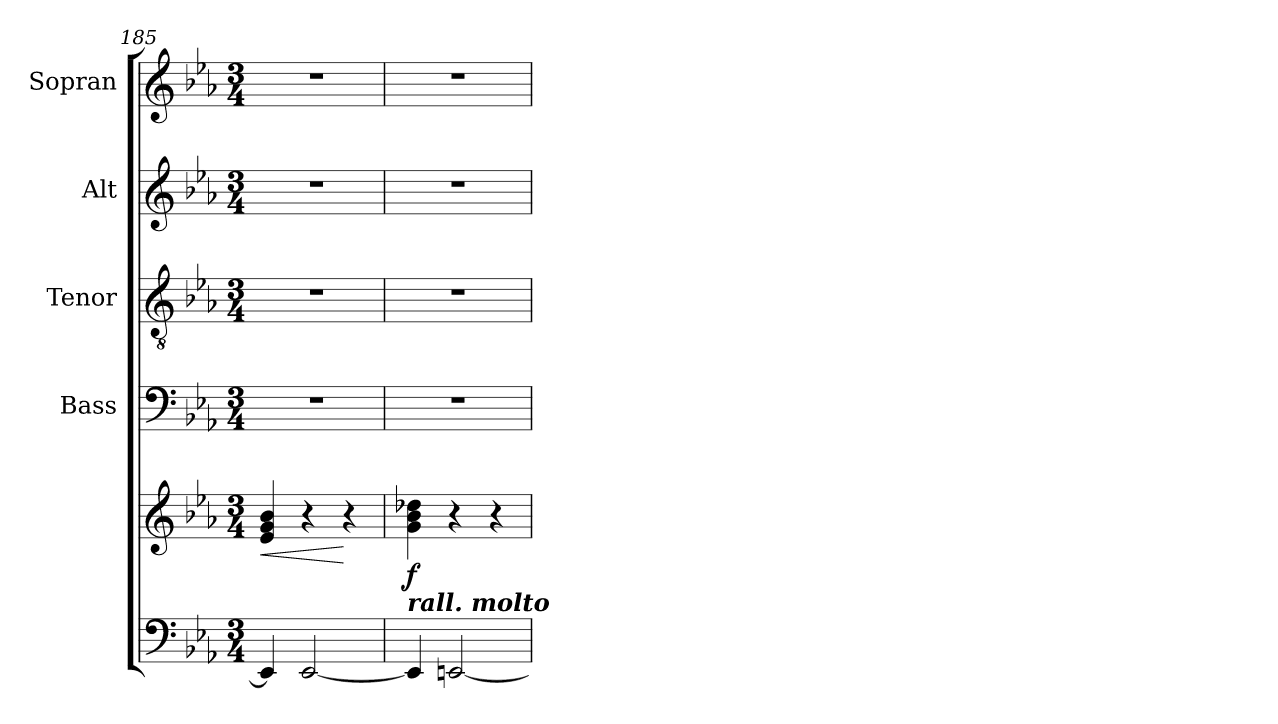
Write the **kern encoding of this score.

**kern	**kern	**dynam	**kern	**kern	**kern	**kern
*part5	*part5	*part5	*part4	*part3	*part2	*part1
*staff6	*staff5	*staff5/6	*staff4	*staff3	*staff2	*staff1
*	*	*	*I"Bass	*I"Tenor	*I"Alt	*I"Sopran
*	*	*	*I'B.	*I'T.	*I'A.	*I'S.
*clefF4	*clefG2	*	*clefF4	*clefGv2	*clefG2	*clefG2
*k[b-e-a-]	*k[b-e-a-]	*	*k[b-e-a-]	*k[b-e-a-]	*k[b-e-a-]	*k[b-e-a-]
*E-:	*E-:	*	*E-:	*E-:	*E-:	*E-:
*M3/4	*M3/4	*	*M3/4	*M3/4	*M3/4	*M3/4
=185	=185	=185	=185	=185	=185	=185
!	!	!LO:HP:b	!	!	!	!
4EE-/]	4e-/ 4g/ 4b-/	<	2.r	2.r	2.r	2.r
[2EE-/	4r	.	.	.	.	.
.	4r	[	.	.	.	.
=186	=186	=186	=186	=186	=186	=186
!	!LO:TX:b:Bi:t=rall. molto	!	!	!	!	!
!	!	!LO:DY:b	!	!	!	!
4EE-/]	4g\ 4b-\ 4dd-X\	f	2.r	2.r	2.r	2.r
[2EEn/	4r	.	.	.	.	.
.	4r	.	.	.	.	.
=	=	=	=	=	=	=
*-	*-	*-	*-	*-	*-	*-
